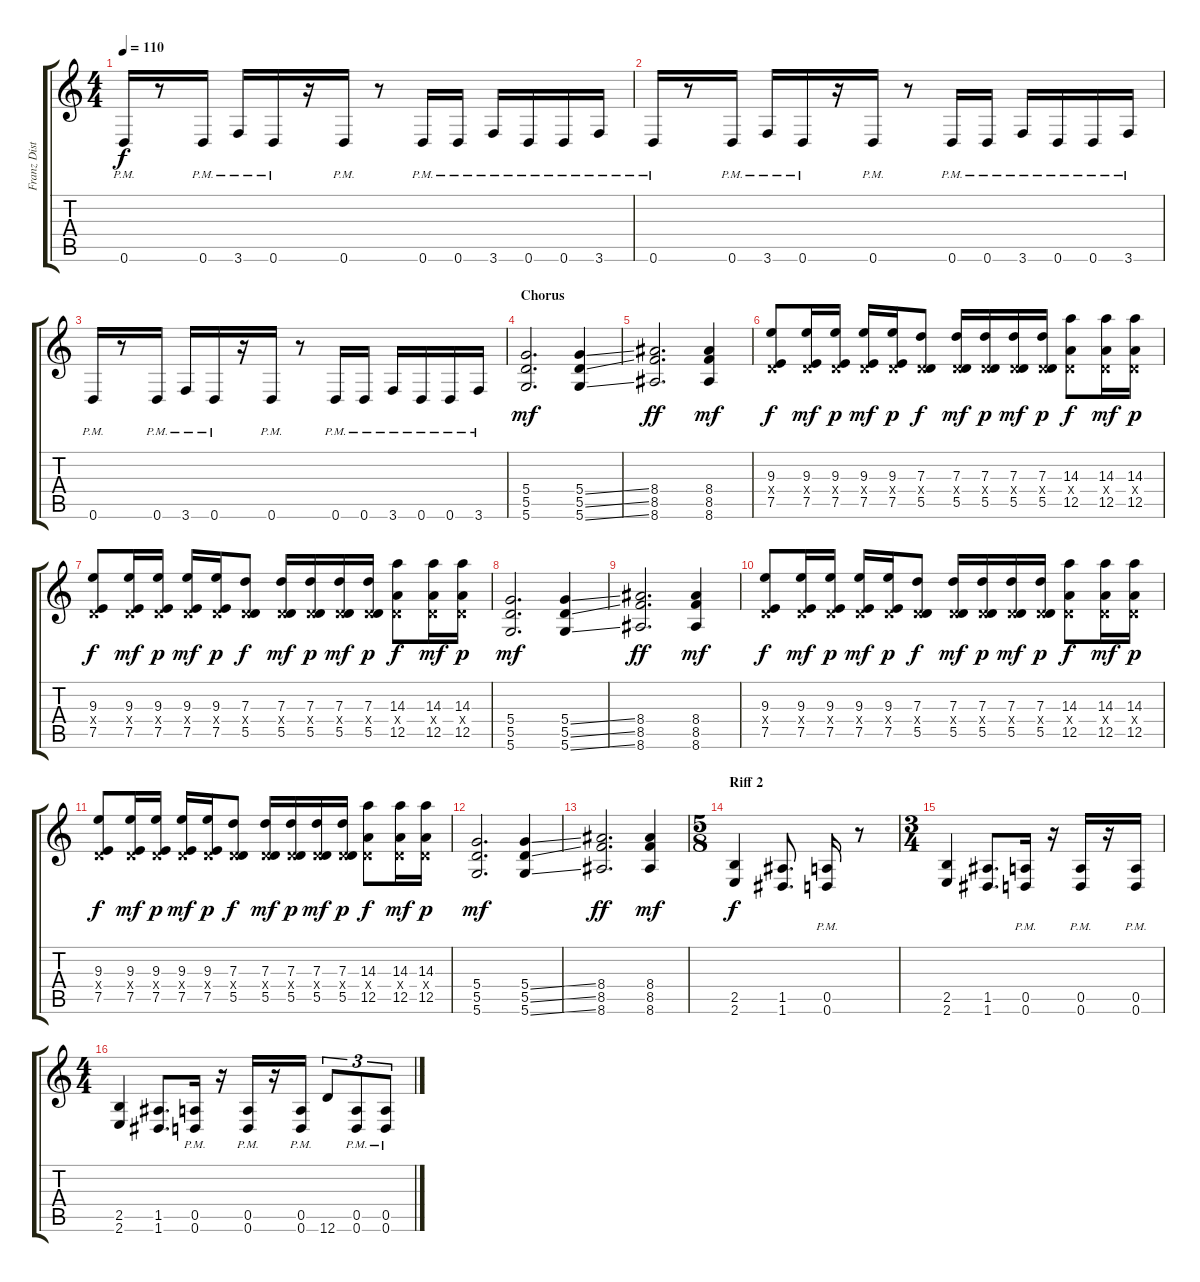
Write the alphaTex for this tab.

\track ("Franz Distortion" "Franz Dist") {instrument distortionguitar}
\staff {score tabs}
\tuning (E4 B3 G3 D3 A2 D2) {hide}
\ts (4 4)
\tempo 110
\clef g2
\ks c
0.6{pm}.16{dy f} r.8 0.6{pm}.16 3.6{pm}.16 0.6{pm}.16 r.16 0.6{pm}.16 r.8 0.6{pm}.16 0.6{pm}.16 3.6{pm}.16 0.6{pm}.16 0.6{pm}.16 3.6{pm}.16 |
0.6{pm}.16 r.8 0.6{pm}.16 3.6{pm}.16 0.6{pm}.16 r.16 0.6{pm}.16 r.8 0.6{pm}.16 0.6{pm}.16 3.6{pm}.16 0.6{pm}.16 0.6{pm}.16 3.6{pm}.16 |
0.6{pm}.16 r.8 0.6{pm}.16 3.6{pm}.16 0.6{pm}.16 r.16 0.6{pm}.16 r.8 0.6{pm}.16 0.6{pm}.16 3.6{pm}.16 0.6{pm}.16 0.6{pm}.16 3.6{pm}.16 |
\section ("" "Chorus")
(5.4 5.5 5.6).2{d dy mf} (5.4{ss} 5.5{ss} 5.6{ss}).4 |
(8.4 8.5 8.6).2{d dy ff} (8.4 8.5 8.6).4{dy mf} |
(9.3 0.4{x} 7.5).8{dy f} (9.3 0.4{x} 7.5).16{dy mf} (9.3 0.4{x} 7.5).16{dy p} (9.3 0.4{x} 7.5).16{dy mf} (9.3 0.4{x} 7.5).16{dy p} (7.3 0.4{x} 5.5).8{dy f} (7.3 0.4{x} 5.5).16{dy mf} (7.3 0.4{x} 5.5).16{dy p} (7.3 0.4{x} 5.5).16{dy mf} (7.3 0.4{x} 5.5).16{dy p} (14.3 0.4{x} 12.5).8{dy f} (14.3 0.4{x} 12.5).16{dy mf} (14.3 0.4{x} 12.5).16{dy p} |
(9.3 0.4{x} 7.5).8{dy f} (9.3 0.4{x} 7.5).16{dy mf} (9.3 0.4{x} 7.5).16{dy p} (9.3 0.4{x} 7.5).16{dy mf} (9.3 0.4{x} 7.5).16{dy p} (7.3 0.4{x} 5.5).8{dy f} (7.3 0.4{x} 5.5).16{dy mf} (7.3 0.4{x} 5.5).16{dy p} (7.3 0.4{x} 5.5).16{dy mf} (7.3 0.4{x} 5.5).16{dy p} (14.3 0.4{x} 12.5).8{dy f} (14.3 0.4{x} 12.5).16{dy mf} (14.3 0.4{x} 12.5).16{dy p} |
(5.4 5.5 5.6).2{d dy mf} (5.4{ss} 5.5{ss} 5.6{ss}).4 |
(8.4 8.5 8.6).2{d dy ff} (8.4 8.5 8.6).4{dy mf} |
(9.3 0.4{x} 7.5).8{dy f} (9.3 0.4{x} 7.5).16{dy mf} (9.3 0.4{x} 7.5).16{dy p} (9.3 0.4{x} 7.5).16{dy mf} (9.3 0.4{x} 7.5).16{dy p} (7.3 0.4{x} 5.5).8{dy f} (7.3 0.4{x} 5.5).16{dy mf} (7.3 0.4{x} 5.5).16{dy p} (7.3 0.4{x} 5.5).16{dy mf} (7.3 0.4{x} 5.5).16{dy p} (14.3 0.4{x} 12.5).8{dy f} (14.3 0.4{x} 12.5).16{dy mf} (14.3 0.4{x} 12.5).16{dy p} |
(9.3 0.4{x} 7.5).8{dy f} (9.3 0.4{x} 7.5).16{dy mf} (9.3 0.4{x} 7.5).16{dy p} (9.3 0.4{x} 7.5).16{dy mf} (9.3 0.4{x} 7.5).16{dy p} (7.3 0.4{x} 5.5).8{dy f} (7.3 0.4{x} 5.5).16{dy mf} (7.3 0.4{x} 5.5).16{dy p} (7.3 0.4{x} 5.5).16{dy mf} (7.3 0.4{x} 5.5).16{dy p} (14.3 0.4{x} 12.5).8{dy f} (14.3 0.4{x} 12.5).16{dy mf} (14.3 0.4{x} 12.5).16{dy p} |
(5.4 5.5 5.6).2{d dy mf} (5.4{ss} 5.5{ss} 5.6{ss}).4 |
(8.4 8.5 8.6).2{d dy ff} (8.4 8.5 8.6).4{dy mf} |
\ts (5 8)
\section ("" "Riff 2")
(2.5 2.6).4{dy f} (1.5 1.6).8{d} (0.5{pm} 0.6{pm}).16 r.8 |
\ts (3 4)
(2.5 2.6).4 (1.5 1.6).8{d} (0.5{pm} 0.6{pm}).16 r.16 (0.5{pm} 0.6{pm}).16 r.16 (0.5{pm} 0.6{pm}).16 |
\ts (4 4)
(2.5 2.6).4 (1.5 1.6).8{d} (0.5{pm} 0.6{pm}).16 r.16 (0.5{pm} 0.6{pm}).16 r.16 (0.5{pm} 0.6{pm}).16 12.6.8{tu (3 2)} (0.5{pm} 0.6{pm}).8{tu (3 2)} (0.5{pm} 0.6{pm}).8{tu (3 2)}
